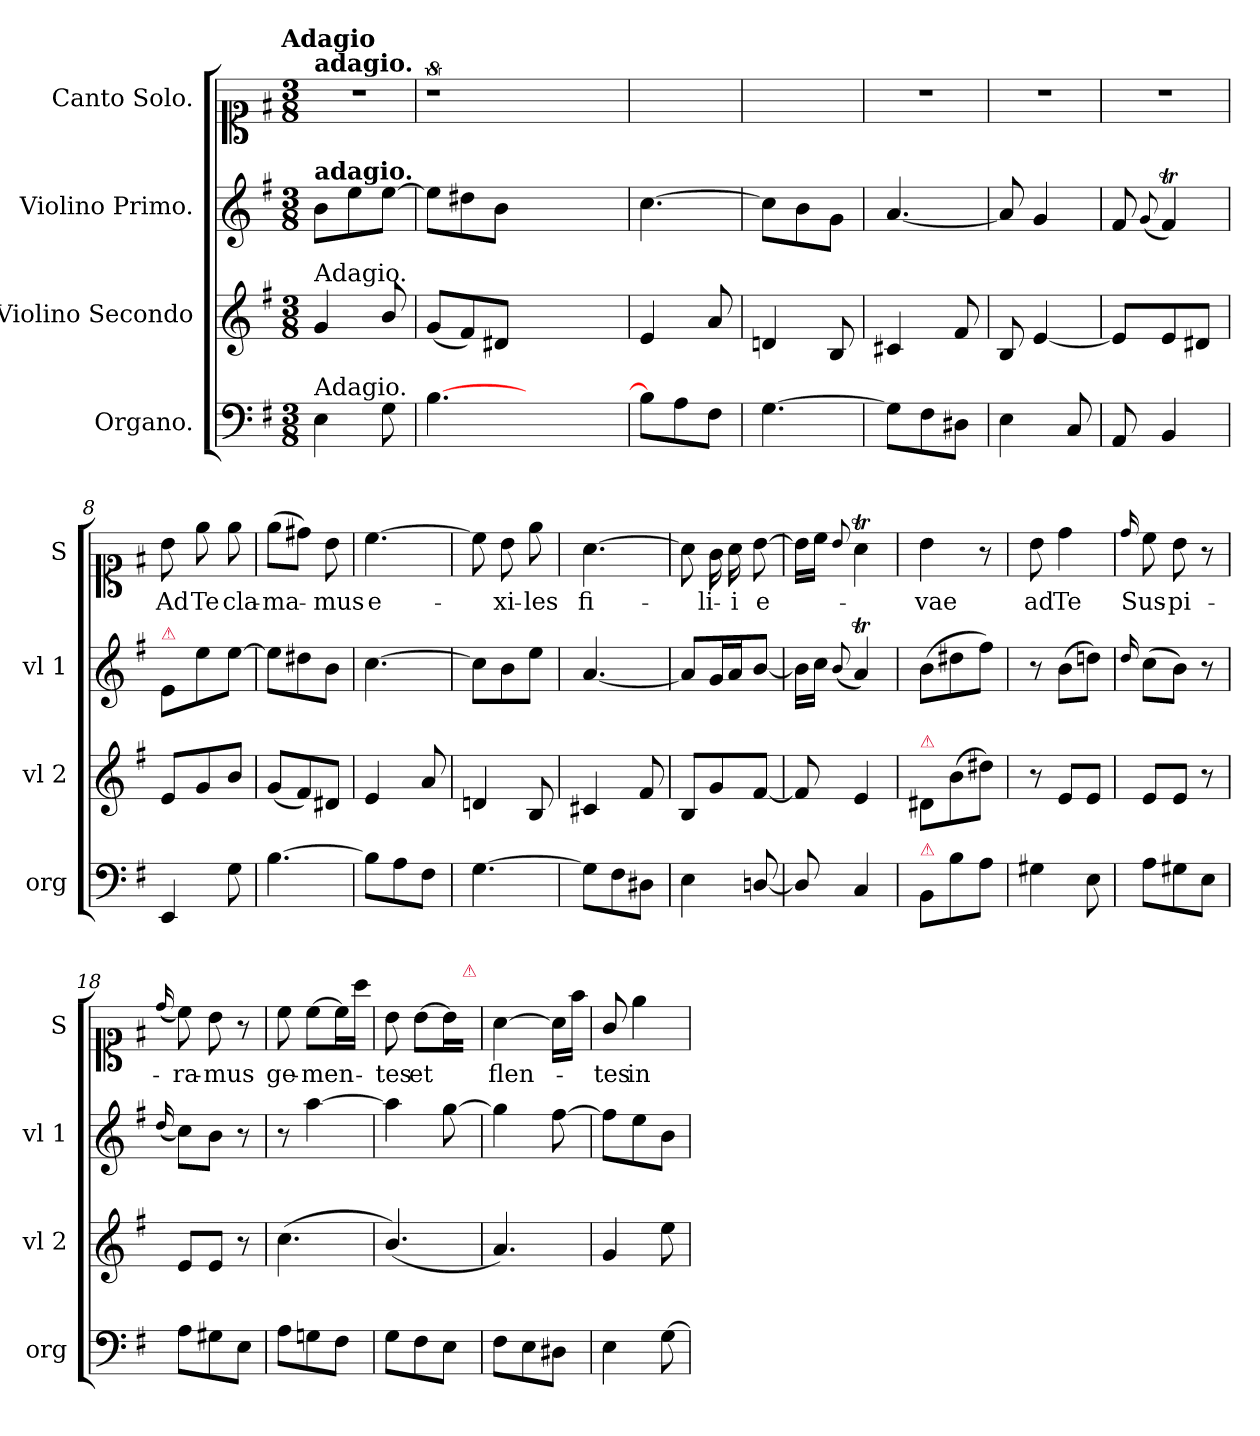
**kern	**kern	**dynam	**kern	**dynam	**kern	**text
*part4	*part3	*part3	*part2	*part2	*part1	*part1
*staff4	*staff3	*staff3	*staff2	*staff2	*staff1	*staff1
*I"Organo.	*I"Violino Secondo	*	*I"Violino Primo.	*	*I"Canto Solo.	*
*I'org	*I'vl 2	*	*I'vl 1	*	*I'S	*
*clefF4	*clefG2	*	*clefG2	*	*clefC1	*
*k[f#]	*k[f#]	*	*k[f#]	*	*k[f#]	*
*e:	*e:	*	*e:	*	*e:	*
!!LO:TX:omd:t=Adagio
*M3/8	*M3/8	*	*M3/8	*	*M3/8	*
*MM56	*MM56	*	*MM56	*	*MM56	*
=1	=1	=1	=1	=1	=1	=1
!	!	!	!	!	!LO:TX:a:B:t=adagio.	!
!	!	!	!LO:TX:a:B:t=adagio.	!	!	!
!	!LO:TX:a:t=Adagio.	!	!	!	!	!
!LO:TX:a:t=Adagio.	!	!	!	!	!	!
4E\	4g/	.	8b\L	.	4.r	.
.	.	.	8ee\	.	.	.
8G\	8b/	.	[8ee\J	.	.	.
=2	=2	=2	=2	=2	=2	=2
[4.B\	(8g/L	.	8ee\L]	.	8%9r	.
.	8f#/)	.	8dd#X\	.	.	.
.	8d#X/J	.	8b\J	.	.	.
2.ryy	2.ryy	.	2.ryy	.	.	.
=3	=3	=3	=3	=3	=3	=3
8B\L]	4e/	.	[4.cc\	.	4.ryy	.
8A\	.	.	.	.	.	.
8F#\J	8a/	.	.	.	.	.
=4	=4	=4	=4	=4	=4	=4
[4.G\	4dn/	.	8cc\L]	.	4.ryy	.
.	.	.	8b\	.	.	.
.	8B/	.	8g\J	.	.	.
=5	=5	=5	=5	=5	=5	=5
8G\L]	4c#X/	.	[4.a/	.	4.r	.
8F#\	.	.	.	.	.	.
8D#X\J	8f#/	.	.	.	.	.
=6	=6	=6	=6	=6	=6	=6
4E\	8B/	.	8a/]	.	4.r	.
.	[4e/	.	4g/	.	.	.
8C/	.	.	.	.	.	.
=7	=7	=7	=7	=7	=7	=7
8AA/	8e/L]	.	8f#/	.	4.r	.
.	.	.	(<8qqg/	.	.	.
4BB/	8e/	.	4f#t/)	.	.	.
.	8d#X/J	.	.	.	.	.
=8	=8	=8	=8	=8	=8	=8
!	!	!	!LO:TX:a:color=crimson:t=⚠	!	!	!
!	!	!LO:DY:b	!	!LO:DY:b	!	!
4EE/	8e/L	pia.	8e/L	piano.	8b\	Ad
.	8g/	.	8ee\	.	8ee\	Te
8G\	8b/J	.	[8ee\J	.	8ee\	cla-
=9	=9	=9	=9	=9	=9	=9
[4.B\	(8g/L	.	8ee\L]	.	(8ee\L	-ma-
.	8f#/)	.	8dd#X\	.	8dd#X\J)	.
.	8d#X/J	.	8b\J	.	8b\	-mus
=10	=10	=10	=10	=10	=10	=10
8B\L]	4e/	.	[4.cc\	.	[4.cc\	e-
8A\	.	.	.	.	.	.
8F#\J	8a/	.	.	.	.	.
=11	=11	=11	=11	=11	=11	=11
[4.G\	4dn/	.	8cc\L]	.	8cc\]	.
.	.	.	8b\	.	8b\	-xi-
.	8B/	.	8ee\J	.	8ee\	-les
=12	=12	=12	=12	=12	=12	=12
8G\L]	4c#X/	.	[4.a/	.	[4.a\	fi-
8F#\	.	.	.	.	.	.
8D#X\J	8f#/	.	.	.	.	.
=13	=13	=13	=13	=13	=13	=13
4E\	8B/L	.	8a/L]	.	8a\]	.
.	8g/	.	16g/L	.	16g\	-li-
.	.	.	16a/J	.	16a\	-i
[8Dn/	[8f#/J	.	[8b/J	.	[8b\	e-
=14	=14	=14	=14	=14	=14	=14
8D/]	8f#/]	.	16b\LL]	.	16b\LL]	.
.	.	.	16cc\JJ	.	16cc\JJ	.
.	.	.	(8qqb/	.	8qqb/	.
4C/	4e/	.	4aT/)	.	4aT\	.
=15	=15	=15	=15	=15	=15	=15
!	!LO:TX:a:color=crimson:t=⚠	!	!	!	!	!
!LO:TX:a:color=crimson:t=⚠	!	!	!	!	!	!
8BB/L	8d#X/L	.	(8b\L	.	4b\	-vae
8B\	(8b\	.	8dd#X\	.	.	.
8A\J	8dd#X\J)	.	8ff#\J)	.	8r	.
=16	=16	=16	=16	=16	=16	=16
4G#X\	8r	.	8r	.	8b\	ad
.	8e/L	.	(8b\L	.	4dd\	Te
8E\	8e/J	.	8ddn\J)	.	.	.
=17	=17	=17	=17	=17	=17	=17
.	.	.	16qqdd/	.	16qqdd/	.
8A\L	8e/L	.	(8cc\L	.	8cc\	Sus-
8G#X\	8e/J	.	8b\J)	.	8b\	-pi-
8E\J	8r	.	8r	.	8r	.
=18	=18	=18	=18	=18	=18	=18
.	.	.	(16qqdd/	.	(16qqdd/	.
8A\L	8e/L	.	8cc\L)	.	8cc\)	-ra-
8G#X\	8e/J	.	8b\J	.	8b\	-mus
8E\J	8r	.	8r	.	8r	.
=19	=19	=19	=19	=19	=19	=19
8A\L	(4.cc\	.	8r	.	8cc\	ge-
8Gn\	.	.	[4aa\	.	[8cc\L	-men-
8F#\J	.	.	.	.	16cc\L]	.
.	.	.	.	.	16aa\JJ	.
=20	=20	=20	=20	=20	=20	=20
8G\L	(4.b/)	.	4aa\]	.	8b\	-tes
8F#\	.	.	.	.	[8b\L	et
8E\J	.	.	[8gg\	.	16b\L]	.
!	!	!	!	!	!LO:TX:a:color=crimson:t=⚠	!
.	.	.	.	.	16gg\JJyy	.
=21	=21	=21	=21	=21	=21	=21
8F#\L	4.a/)	.	4gg\]	.	[4a\	flen-
8E\	.	.	.	.	.	.
8D#X\J	.	.	[8ff#\	.	16a\LL]	.
.	.	.	.	.	16ff#\JJ	.
=22	=22	=22	=22	=22	=22	=22
4E\	4g/	.	8ff#\L]	.	8g/	-tes
.	.	.	8ee\	.	4ee\	in
[8G\	8ee\	.	8b\J	.	.	.
=	=	=	=	=	=	=
*-	*-	*-	*-	*-	*-	*-
